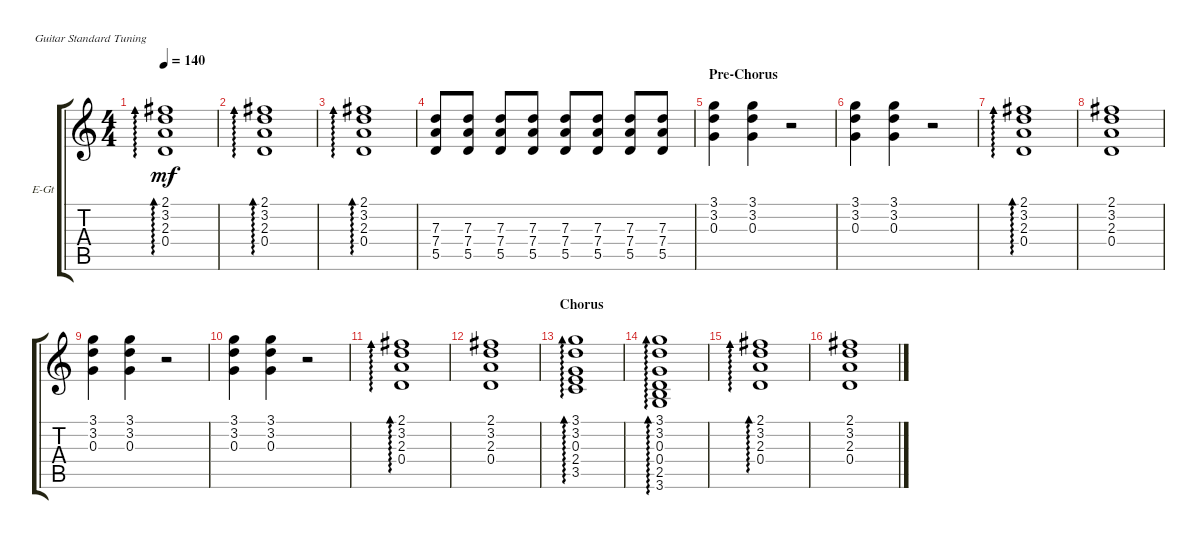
\defaultSystemsLayout 4
\bracketExtendMode groupsimilarinstruments
\firstSystemTrackNameOrientation horizontal
\otherSystemsTrackNameOrientation horizontal
\track ("Electric Guitar" "E-Gt") {instrument distortionguitar}
\staff {score tabs}
\tuning (E4 B3 G3 D3 A2 E2)
\ts (4 4)
\tempo 140
\clef g2
\ks c
(0.4 2.3 3.2 2.1).1{ad 0 dy mf} |
(0.4 2.3 3.2 2.1).1{ad 0} |
(0.4 2.3 3.2 2.1).1{ad 0} |
(5.5 7.4 7.3).8 (5.5 7.4 7.3).8 (5.5 7.4 7.3).8 (5.5 7.4 7.3).8 (5.5 7.4 7.3).8 (5.5 7.4 7.3).8 (5.5 7.4 7.3).8 (5.5 7.4 7.3).8 |
\section ("" "Pre-Chorus")
(0.3 3.2 3.1).4 (3.1 3.2 0.3).4 r.2 |
(0.3 3.2 3.1).4 (3.1 3.2 0.3).4 r.2 |
(0.4 2.3 3.2 2.1).1{ad 0} |
(2.1 3.2 2.3 0.4).1 |
(0.3 3.2 3.1).4 (3.1 3.2 0.3).4 r.2 |
(0.3 3.2 3.1).4 (3.1 3.2 0.3).4 r.2 |
(0.4 2.3 3.2 2.1).1{ad 0} |
(2.1 3.2 2.3 0.4).1 |
\section ("" "Chorus")
(0.3 3.2 3.1 2.4 3.5).1{ad 0} |
(0.3 3.2 3.1 0.4 2.5 3.6).1{ad 0} |
(0.4 2.3 3.2 2.1).1{ad 0} |
(2.1 3.2 2.3 0.4).1
